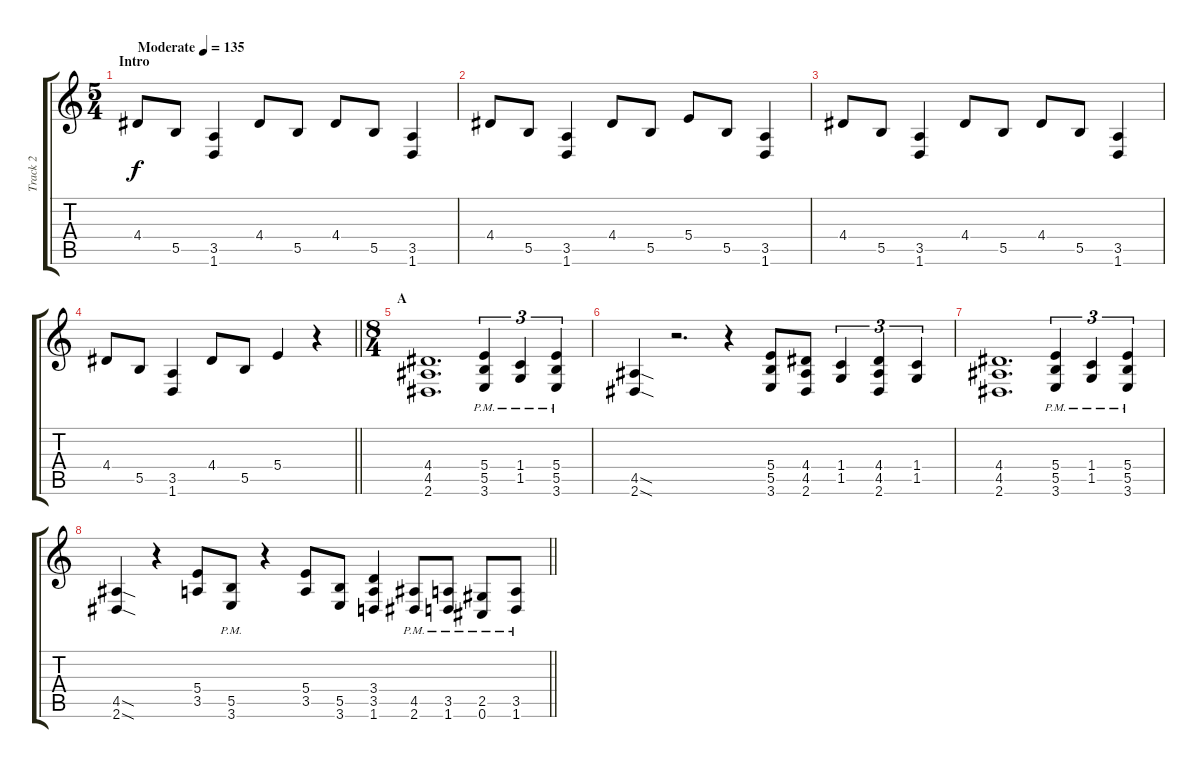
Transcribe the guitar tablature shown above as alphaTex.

\track ("Track 2" "Track 2") {instrument distortionguitar}
\staff {score tabs}
\tuning (Db4 Ab3 E3 B2 Gb2 Db2) {hide}
\ts (5 4)
\section ("" "Intro")
\tempo (135 "Moderate")
\clef g2
\ks c
4.4.8{dy f instrument distortionguitar} 5.5.8 (3.5 1.6).4 4.4.8 5.5.8 4.4.8 5.5.8 (3.5 1.6).4 |
4.4.8 5.5.8 (3.5 1.6).4 4.4.8 5.5.8 5.4.8 5.5.8 (3.5 1.6).4 |
4.4.8 5.5.8 (3.5 1.6).4 4.4.8 5.5.8 4.4.8 5.5.8 (3.5 1.6).4 |
\barLineRight lightlight
4.4.8 5.5.8 (3.5 1.6).4 4.4.8 5.5.8 5.4.4 r.4 |
\ts (8 4)
\section ("" "A")
(4.4 4.5 2.6).1{d} (5.4{pm} 5.5{pm} 3.6{pm}).4{tu (3 2)} (1.4{pm} 1.5{pm}).4{tu (3 2)} (5.4{pm} 5.5{pm} 3.6{pm}).4{tu (3 2)} |
(4.5{sod} 2.6{sod}).4 r.2{d} r.4 (5.4 5.5 3.6).8 (4.4 4.5 2.6).8 (1.4 1.5).4{tu (3 2)} (4.4 4.5 2.6).4{tu (3 2)} (1.4 1.5).4{tu (3 2)} |
(4.4 4.5 2.6).1{d} (5.4{pm} 5.5{pm} 3.6{pm}).4{tu (3 2)} (1.4{pm} 1.5{pm}).4{tu (3 2)} (5.4{pm} 5.5{pm} 3.6{pm}).4{tu (3 2)} |
\barLineRight lightlight
(4.5{sod} 2.6{sod}).4 r.4 (5.4 3.5).8 (5.5{pm} 3.6{pm}).8 r.4 (5.4 3.5).8 (5.5 3.6).8 (3.4 3.5 1.6).4 (4.5{pm} 2.6{pm}).8 (3.5{pm} 1.6{pm}).8 (2.5{pm} 0.6{pm}).8 (3.5{pm} 1.6{pm}).8
